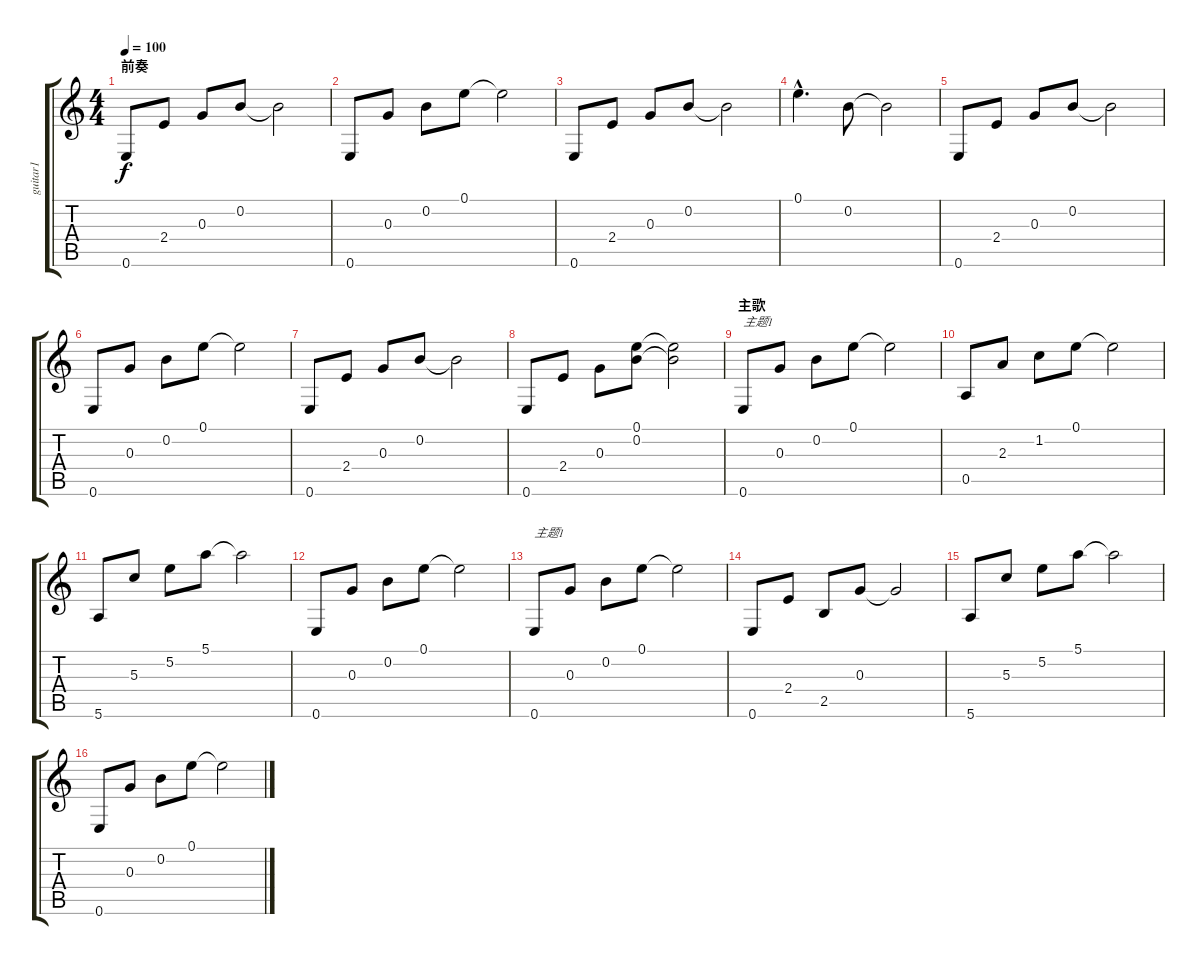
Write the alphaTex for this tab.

\track ("guitar1" "guitar1") {instrument acousticguitarsteel}
\staff {score tabs}
\tuning (E4 B3 G3 D3 A2 E2) {hide}
\ts (4 4)
\section ("" "前奏")
\tempo 100
\clef g2
\ks c
0.6.8{dy f instrument acousticguitarsteel} 2.4.8 0.3.8 0.2.8 0.2{t}.2 |
0.6.8 0.3.8 0.2.8 0.1.8 0.1{t}.2 |
0.6.8 2.4.8 0.3.8 0.2.8 0.2{t}.2 |
0.1{hac}.4{d} 0.2.8 0.2{t}.2 |
0.6.8 2.4.8 0.3.8 0.2.8 0.2{t}.2 |
0.6.8 0.3.8 0.2.8 0.1.8 0.1{t}.2 |
0.6.8 2.4.8 0.3.8 0.2.8 0.2{t}.2 |
0.6.8 2.4.8 0.3.8 (0.1 0.2).8 (0.1{t} 0.2{t}).2 |
\section ("" "主歌")
0.6.8{txt "主题1"} 0.3.8 0.2.8 0.1.8 0.1{t}.2 |
0.5.8 2.3.8 1.2.8 0.1.8 0.1{t}.2 |
5.6.8 5.3.8 5.2.8 5.1.8 5.1{t}.2 |
0.6.8 0.3.8 0.2.8 0.1.8 0.1{t}.2 |
0.6.8{txt "主题1"} 0.3.8 0.2.8 0.1.8 0.1{t}.2 |
0.6.8 2.4.8 2.5.8 0.3.8 0.3{t}.2 |
5.6.8 5.3.8 5.2.8 5.1.8 5.1{t}.2 |
0.6.8 0.3.8 0.2.8 0.1.8 0.1{t}.2
